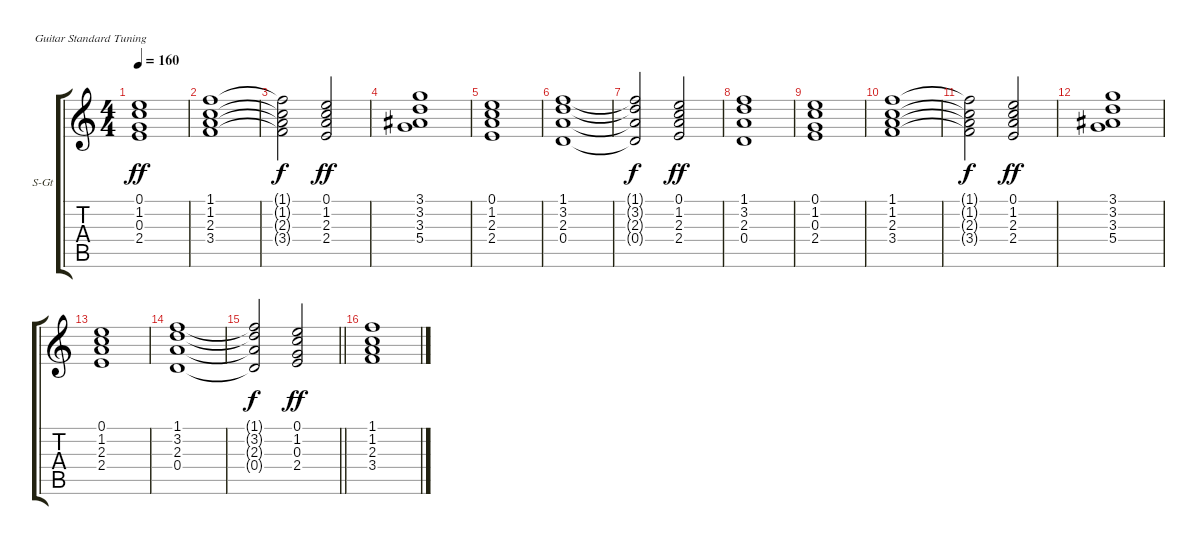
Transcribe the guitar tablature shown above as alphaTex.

\bracketExtendMode groupsimilarinstruments
\firstSystemTrackNameOrientation horizontal
\otherSystemsTrackNameOrientation horizontal
\track ("Скрипка" "S-Gt") {instrument synthstrings2}
\staff {score tabs}
\tuning (E4 B3 G3 D3 A2 E2)
\displaytranspose 12
\ts (4 4)
\tempo 160
\clef g2
\ks c
(0.1 1.2 0.3 2.4).1{dy ff} |
(1.1 1.2 2.3 3.4).1 |
(1.1{t} 1.2{t} 2.3{t} 3.4{t}).2{dy f} (0.1 1.2 2.3 2.4).2{dy ff} |
(3.1 3.2 3.3 5.4).1 |
(0.1 1.2 2.3 2.4).1 |
(1.1 3.2 2.3 0.4).1 |
(1.1{t} 3.2{t} 2.3{t} 0.4{t}).2{dy f} (0.1 1.2 2.3 2.4).2{dy ff} |
(1.1 3.2 2.3 0.4).1 |
(0.1 1.2 0.3 2.4).1 |
(1.1 1.2 2.3 3.4).1 |
(1.1{t} 1.2{t} 2.3{t} 3.4{t}).2{dy f} (0.1 1.2 2.3 2.4).2{dy ff} |
(3.1 3.2 3.3 5.4).1 |
(0.1 1.2 2.3 2.4).1 |
(1.1 3.2 2.3 0.4).1 |
\barLineRight lightlight
(1.1{t} 3.2{t} 2.3{t} 0.4{t}).2{dy f} (0.1 1.2 0.3 2.4).2{dy ff} |
(1.1 1.2 2.3 3.4).1
